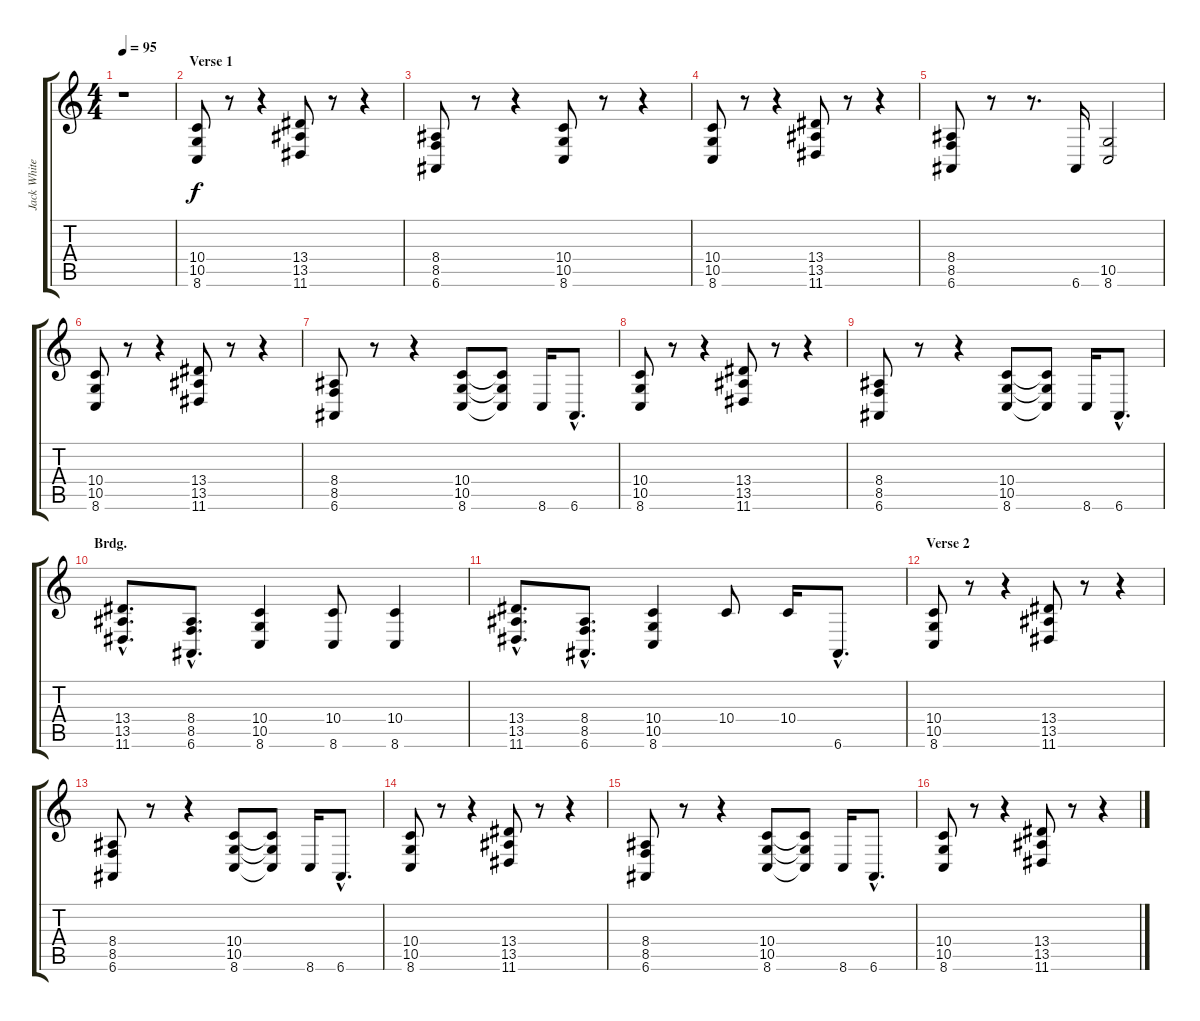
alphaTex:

\track ("Jack White - Piano" "Jack White") {instrument electricgrandpiano}
\staff {score tabs}
\tuning (E4 B3 G3 D3 A2 E2) {hide}
\ts (4 4)
\tempo 95
\clef g2
\ks c
r.1{dy f instrument electricgrandpiano} |
\section ("" "Verse 1")
(10.4 10.5 8.6).8 r.8 r.4 (13.4 13.5 11.6).8 r.8 r.4 |
(8.4 8.5 6.6).8 r.8 r.4 (10.4 10.5 8.6).8 r.8 r.4 |
(10.4 10.5 8.6).8 r.8 r.4 (13.4 13.5 11.6).8 r.8 r.4 |
(8.4 8.5 6.6).8 r.8 r.8{d} 6.6.16 (10.5 8.6).2 |
(10.4 10.5 8.6).8 r.8 r.4 (13.4 13.5 11.6).8 r.8 r.4 |
(8.4 8.5 6.6).8 r.8 r.4 (10.4 10.5 8.6).8 (10.4{t} 10.5{t} 8.6{t}).8 8.6.16 6.6{hac}.8{d} |
(10.4 10.5 8.6).8 r.8 r.4 (13.4 13.5 11.6).8 r.8 r.4 |
(8.4 8.5 6.6).8 r.8 r.4 (10.4 10.5 8.6).8 (10.4{t} 10.5{t} 8.6{t}).8 8.6.16 6.6{hac}.8{d} |
\section ("" "Brdg.")
(13.4{hac} 13.5{hac} 11.6{hac}).8{d} (8.4{hac} 8.5{hac} 6.6{hac}).8{d} (10.4 10.5 8.6).4 (10.4 8.6).8 (10.4 8.6).4 |
(13.4{hac} 13.5{hac} 11.6{hac}).8{d} (8.4{hac} 8.5{hac} 6.6{hac}).8{d} (10.4 10.5 8.6).4 10.4.8 10.4.16 6.6{hac}.8{d} |
\section ("" "Verse 2")
(10.4 10.5 8.6).8 r.8 r.4 (13.4 13.5 11.6).8 r.8 r.4 |
(8.4 8.5 6.6).8 r.8 r.4 (10.4 10.5 8.6).8 (10.4{t} 10.5{t} 8.6{t}).8 8.6.16 6.6{hac}.8{d} |
(10.4 10.5 8.6).8 r.8 r.4 (13.4 13.5 11.6).8 r.8 r.4 |
(8.4 8.5 6.6).8 r.8 r.4 (10.4 10.5 8.6).8 (10.4{t} 10.5{t} 8.6{t}).8 8.6.16 6.6{hac}.8{d} |
(10.4 10.5 8.6).8 r.8 r.4 (13.4 13.5 11.6).8 r.8 r.4
